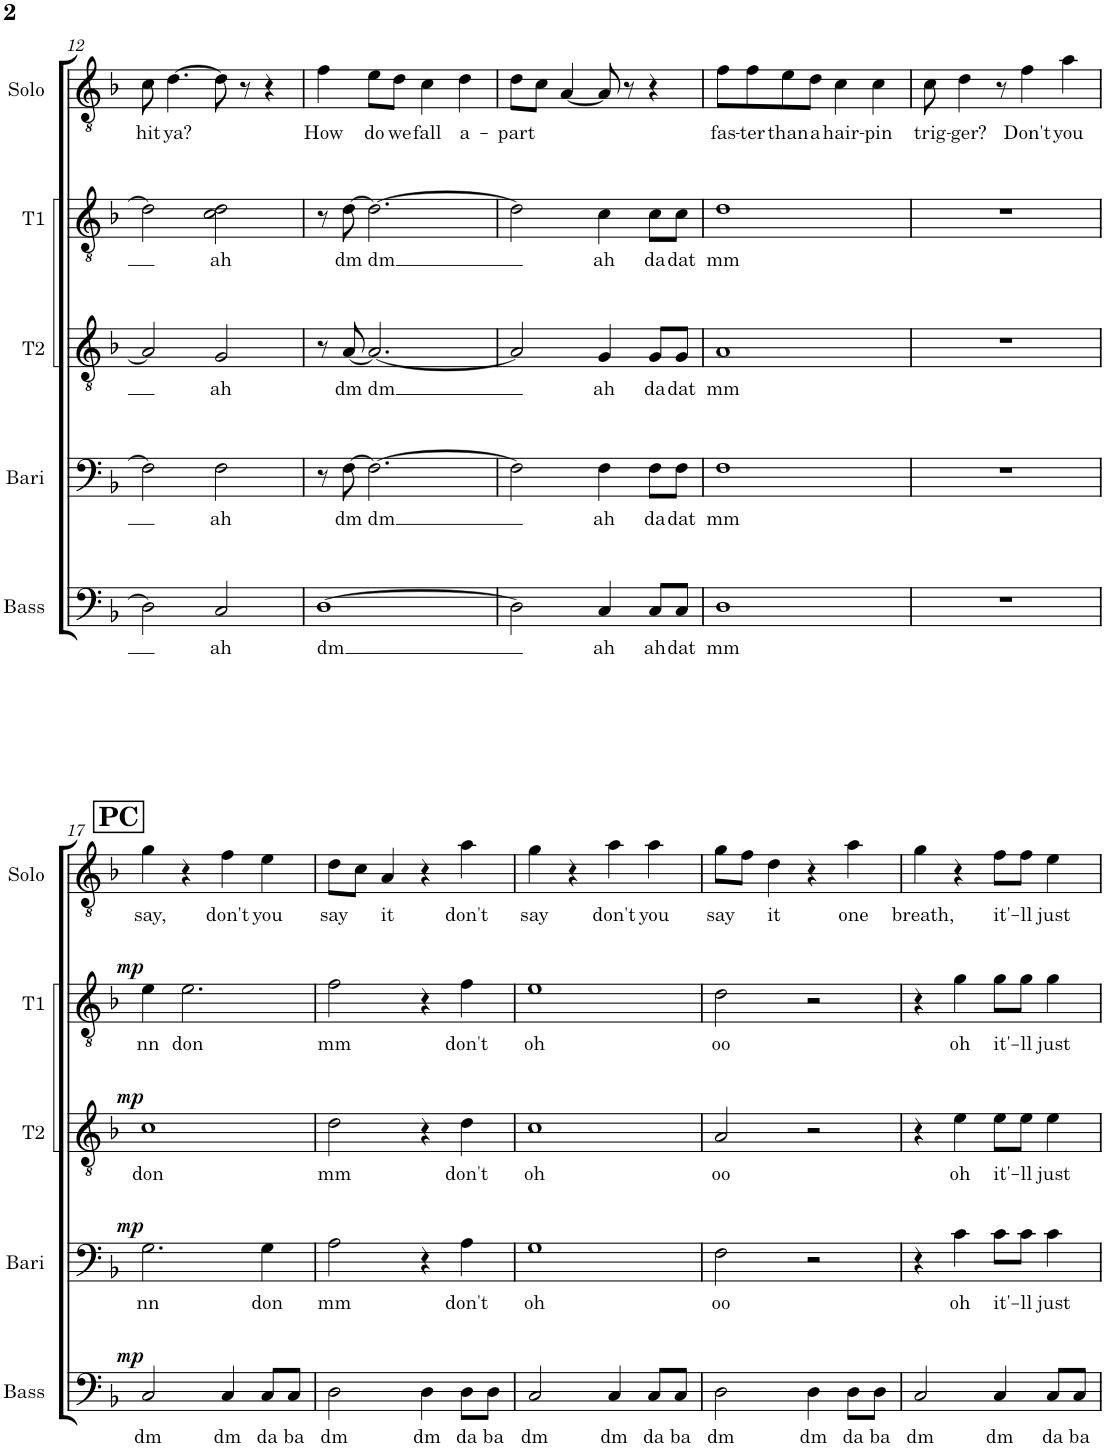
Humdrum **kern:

**kern	**text	**dynam	**kern	**text	**dynam	**kern	**text	**dynam	**kern	**text	**dynam	**kern	**text
*part5	*part5	*part5	*part4	*part4	*part4	*part3	*part3	*part3	*part2	*part2	*part2	*part1	*part1
*staff5	*staff5	*staff5	*staff4	*staff4	*staff4	*staff3	*staff3	*staff3	*staff2	*staff2	*staff2	*staff1	*staff1
*I"Bass	*	*	*I"Baritone	*	*	*I"Tenor 2	*	*	*I"Tenor 1	*	*	*I"Solo	*
*I'Bass	*	*	*I'Bari	*	*	*I'T2	*	*	*I'T1	*	*	*I'Solo	*
!!LO:PB:g=z
*clefF4	*	*	*clefF4	*	*	*clefGv2	*	*	*clefGv2	*	*	*clefGv2	*
*k[b-]	*	*	*k[b-]	*	*	*k[b-]	*	*	*k[b-]	*	*	*k[b-]	*
*M4/4	*	*	*M4/4	*	*	*M4/4	*	*	*M4/4	*	*	*M4/4	*
=12	=12	=12	=12	=12	=12	=12	=12	=12	=12	=12	=12	=12	=12
!	!	!	!	!	!	!	!	!	!	!	!	!	!LO:LY:b
2D\]	.	.	2F\]	.	.	2A/]	.	.	2d\]	.	.	8c\	hit
!	!	!	!	!	!	!	!	!	!	!	!	!	!LO:LY:b
.	.	.	.	.	.	.	.	.	.	.	.	[4.d\	ya?
!	!LO:LY:b	!	!	!LO:LY:b	!	!	!LO:LY:b	!	!	!LO:LY:b	!	!	!
2C/	ah	.	2F\	ah	.	2G/	ah	.	2c\ 2d\	ah	.	8d\]	.
.	.	.	.	.	.	.	.	.	.	.	.	8r	.
.	.	.	.	.	.	.	.	.	.	.	.	4r	.
=13	=13	=13	=13	=13	=13	=13	=13	=13	=13	=13	=13	=13	=13
!	!LO:LY:b	!	!	!	!	!	!	!	!	!	!	!	!LO:LY:b
[1D	dm	.	8r	.	.	8r	.	.	8r	.	.	4f\	How
!	!	!	!	!LO:LY:b	!	!	!LO:LY:b	!	!	!LO:LY:b	!	!	!
.	.	.	[8F\	dm	.	[8A/	dm	.	[8d\	dm	.	.	.
!	!	!	!	!LO:LY:b	!	!	!LO:LY:b	!	!	!LO:LY:b	!	!	!LO:LY:b
.	.	.	2.F\_	dm	.	2.A/_	dm	.	2.d\_	dm	.	8e\L	do
!	!	!	!	!	!	!	!	!	!	!	!	!	!LO:LY:b
.	.	.	.	.	.	.	.	.	.	.	.	8d\J	we
!	!	!	!	!	!	!	!	!	!	!	!	!	!LO:LY:b
.	.	.	.	.	.	.	.	.	.	.	.	4c\	fall
!	!	!	!	!	!	!	!	!	!	!	!	!	!LO:LY:b
.	.	.	.	.	.	.	.	.	.	.	.	4d\	a-
=14	=14	=14	=14	=14	=14	=14	=14	=14	=14	=14	=14	=14	=14
!	!	!	!	!	!	!	!	!	!	!	!	!	!LO:LY:b
2D\]	.	.	2F\]	.	.	2A/]	.	.	2d\]	.	.	8d\L	-part
.	.	.	.	.	.	.	.	.	.	.	.	8c\J	.
.	.	.	.	.	.	.	.	.	.	.	.	[4A/	.
!	!LO:LY:b	!	!	!LO:LY:b	!	!	!LO:LY:b	!	!	!LO:LY:b	!	!	!
4C/	ah	.	4F\	ah	.	4G/	ah	.	4c\	ah	.	8A/]	.
.	.	.	.	.	.	.	.	.	.	.	.	8r	.
!	!LO:LY:b	!	!	!LO:LY:b	!	!	!LO:LY:b	!	!	!LO:LY:b	!	!	!
8C/L	ah	.	8F\L	da	.	8G/L	da	.	8c\L	da	.	4r	.
!	!LO:LY:b	!	!	!LO:LY:b	!	!	!LO:LY:b	!	!	!LO:LY:b	!	!	!
8C/J	dat	.	8F\J	dat	.	8G/J	dat	.	8c\J	dat	.	.	.
=15	=15	=15	=15	=15	=15	=15	=15	=15	=15	=15	=15	=15	=15
!	!LO:LY:b	!	!	!LO:LY:b	!	!	!LO:LY:b	!	!	!LO:LY:b	!	!	!LO:LY:b
1D	mm	.	1F	mm	.	1A	mm	.	1d	mm	.	8f\L	fas-
!	!	!	!	!	!	!	!	!	!	!	!	!	!LO:LY:b
.	.	.	.	.	.	.	.	.	.	.	.	8f\	-ter
!	!	!	!	!	!	!	!	!	!	!	!	!	!LO:LY:b
.	.	.	.	.	.	.	.	.	.	.	.	8e\	than
!	!	!	!	!	!	!	!	!	!	!	!	!	!LO:LY:b
.	.	.	.	.	.	.	.	.	.	.	.	8d\J	a
!	!	!	!	!	!	!	!	!	!	!	!	!	!LO:LY:b
.	.	.	.	.	.	.	.	.	.	.	.	4c\	hair-
!	!	!	!	!	!	!	!	!	!	!	!	!	!LO:LY:b
.	.	.	.	.	.	.	.	.	.	.	.	4c\	-pin
=16	=16	=16	=16	=16	=16	=16	=16	=16	=16	=16	=16	=16	=16
!	!	!	!	!	!	!	!	!	!	!	!	!	!LO:LY:b
1r	.	.	1r	.	.	1r	.	.	1r	.	.	8c\	trig-
!	!	!	!	!	!	!	!	!	!	!	!	!	!LO:LY:b
.	.	.	.	.	.	.	.	.	.	.	.	4d\	-ger?
.	.	.	.	.	.	.	.	.	.	.	.	8r	.
!	!	!	!	!	!	!	!	!	!	!	!	!	!LO:LY:b
.	.	.	.	.	.	.	.	.	.	.	.	4f\	Don't
!	!	!	!	!	!	!	!	!	!	!	!	!	!LO:LY:b
.	.	.	.	.	.	.	.	.	.	.	.	4a\	you
!!LO:LB:g=z
!!LO:REH:place=s1:a:B:cj:fs=14:t=PC
=17	=17	=17	=17	=17	=17	=17	=17	=17	=17	=17	=17	=17	=17
!	!LO:LY:b	!LO:DY:a	!	!LO:LY:b	!LO:DY:a	!	!LO:LY:b	!LO:DY:a	!	!LO:LY:b	!LO:DY:a	!	!LO:LY:b
2C/	dm	mp	2.G\	nn	mp	1c	don	mp	4e\	nn	mp	4g\	say,
!	!	!	!	!	!	!	!	!	!	!LO:LY:b	!	!	!
.	.	.	.	.	.	.	.	.	2.e\	don	.	4r	.
!	!LO:LY:b	!	!	!	!	!	!	!	!	!	!	!	!LO:LY:b
4C/	dm	.	.	.	.	.	.	.	.	.	.	4f\	don't
!	!LO:LY:b	!	!	!LO:LY:b	!	!	!	!	!	!	!	!	!LO:LY:b
8C/L	da	.	4G\	don	.	.	.	.	.	.	.	4e\	you
!	!LO:LY:b	!	!	!	!	!	!	!	!	!	!	!	!
8C/J	ba	.	.	.	.	.	.	.	.	.	.	.	.
=18	=18	=18	=18	=18	=18	=18	=18	=18	=18	=18	=18	=18	=18
!	!LO:LY:b	!	!	!LO:LY:b	!	!	!LO:LY:b	!	!	!LO:LY:b	!	!	!LO:LY:b
2D\	dm	.	2A\	mm	.	2d\	mm	.	2f\	mm	.	8d\L	say
.	.	.	.	.	.	.	.	.	.	.	.	8c\J	.
!	!	!	!	!	!	!	!	!	!	!	!	!	!LO:LY:b
.	.	.	.	.	.	.	.	.	.	.	.	4A/	it
!	!LO:LY:b	!	!	!	!	!	!	!	!	!	!	!	!
4D\	dm	.	4r	.	.	4r	.	.	4r	.	.	4r	.
!	!LO:LY:b	!	!	!LO:LY:b	!	!	!LO:LY:b	!	!	!LO:LY:b	!	!	!LO:LY:b
8D\L	da	.	4A\	don't	.	4d\	don't	.	4f\	don't	.	4a\	don't
!	!LO:LY:b	!	!	!	!	!	!	!	!	!	!	!	!
8D\J	ba	.	.	.	.	.	.	.	.	.	.	.	.
=19	=19	=19	=19	=19	=19	=19	=19	=19	=19	=19	=19	=19	=19
!	!LO:LY:b	!	!	!LO:LY:b	!	!	!LO:LY:b	!	!	!LO:LY:b	!	!	!LO:LY:b
2C/	dm	.	1G	oh	.	1c	oh	.	1e	oh	.	4g\	say
.	.	.	.	.	.	.	.	.	.	.	.	4r	.
!	!LO:LY:b	!	!	!	!	!	!	!	!	!	!	!	!LO:LY:b
4C/	dm	.	.	.	.	.	.	.	.	.	.	4a\	don't
!	!LO:LY:b	!	!	!	!	!	!	!	!	!	!	!	!LO:LY:b
8C/L	da	.	.	.	.	.	.	.	.	.	.	4a\	you
!	!LO:LY:b	!	!	!	!	!	!	!	!	!	!	!	!
8C/J	ba	.	.	.	.	.	.	.	.	.	.	.	.
=20	=20	=20	=20	=20	=20	=20	=20	=20	=20	=20	=20	=20	=20
!	!LO:LY:b	!	!	!LO:LY:b	!	!	!LO:LY:b	!	!	!LO:LY:b	!	!	!LO:LY:b
2D\	dm	.	2F\	oo	.	2A/	oo	.	2d\	oo	.	8g\L	say
.	.	.	.	.	.	.	.	.	.	.	.	8f\J	.
!	!	!	!	!	!	!	!	!	!	!	!	!	!LO:LY:b
.	.	.	.	.	.	.	.	.	.	.	.	4d\	it
!	!LO:LY:b	!	!	!	!	!	!	!	!	!	!	!	!
4D\	dm	.	2r	.	.	2r	.	.	2r	.	.	4r	.
!	!LO:LY:b	!	!	!	!	!	!	!	!	!	!	!	!LO:LY:b
8D\L	da	.	.	.	.	.	.	.	.	.	.	4a\	one
!	!LO:LY:b	!	!	!	!	!	!	!	!	!	!	!	!
8D\J	ba	.	.	.	.	.	.	.	.	.	.	.	.
=21	=21	=21	=21	=21	=21	=21	=21	=21	=21	=21	=21	=21	=21
!	!LO:LY:b	!	!	!	!	!	!	!	!	!	!	!	!LO:LY:b
2C/	dm	.	4r	.	.	4r	.	.	4r	.	.	4g\	breath,
!	!	!	!	!LO:LY:b	!	!	!LO:LY:b	!	!	!LO:LY:b	!	!	!
.	.	.	4c\	oh	.	4e\	oh	.	4g\	oh	.	4r	.
!	!LO:LY:b	!	!	!LO:LY:b	!	!	!LO:LY:b	!	!	!LO:LY:b	!	!	!LO:LY:b
4C/	dm	.	8c\L	it'-	.	8e\L	it'-	.	8g\L	it'-	.	8f\L	it'-
!	!	!	!	!LO:LY:b	!	!	!LO:LY:b	!	!	!LO:LY:b	!	!	!LO:LY:b
.	.	.	8c\J	-ll	.	8e\J	-ll	.	8g\J	-ll	.	8f\J	-ll
!	!LO:LY:b	!	!	!LO:LY:b	!	!	!LO:LY:b	!	!	!LO:LY:b	!	!	!LO:LY:b
8C/L	da	.	4c\	just	.	4e\	just	.	4g\	just	.	4e\	just
!	!LO:LY:b	!	!	!	!	!	!	!	!	!	!	!	!
8C/J	ba	.	.	.	.	.	.	.	.	.	.	.	.
=	=	=	=	=	=	=	=	=	=	=	=	=	=
*-	*-	*-	*-	*-	*-	*-	*-	*-	*-	*-	*-	*-	*-
